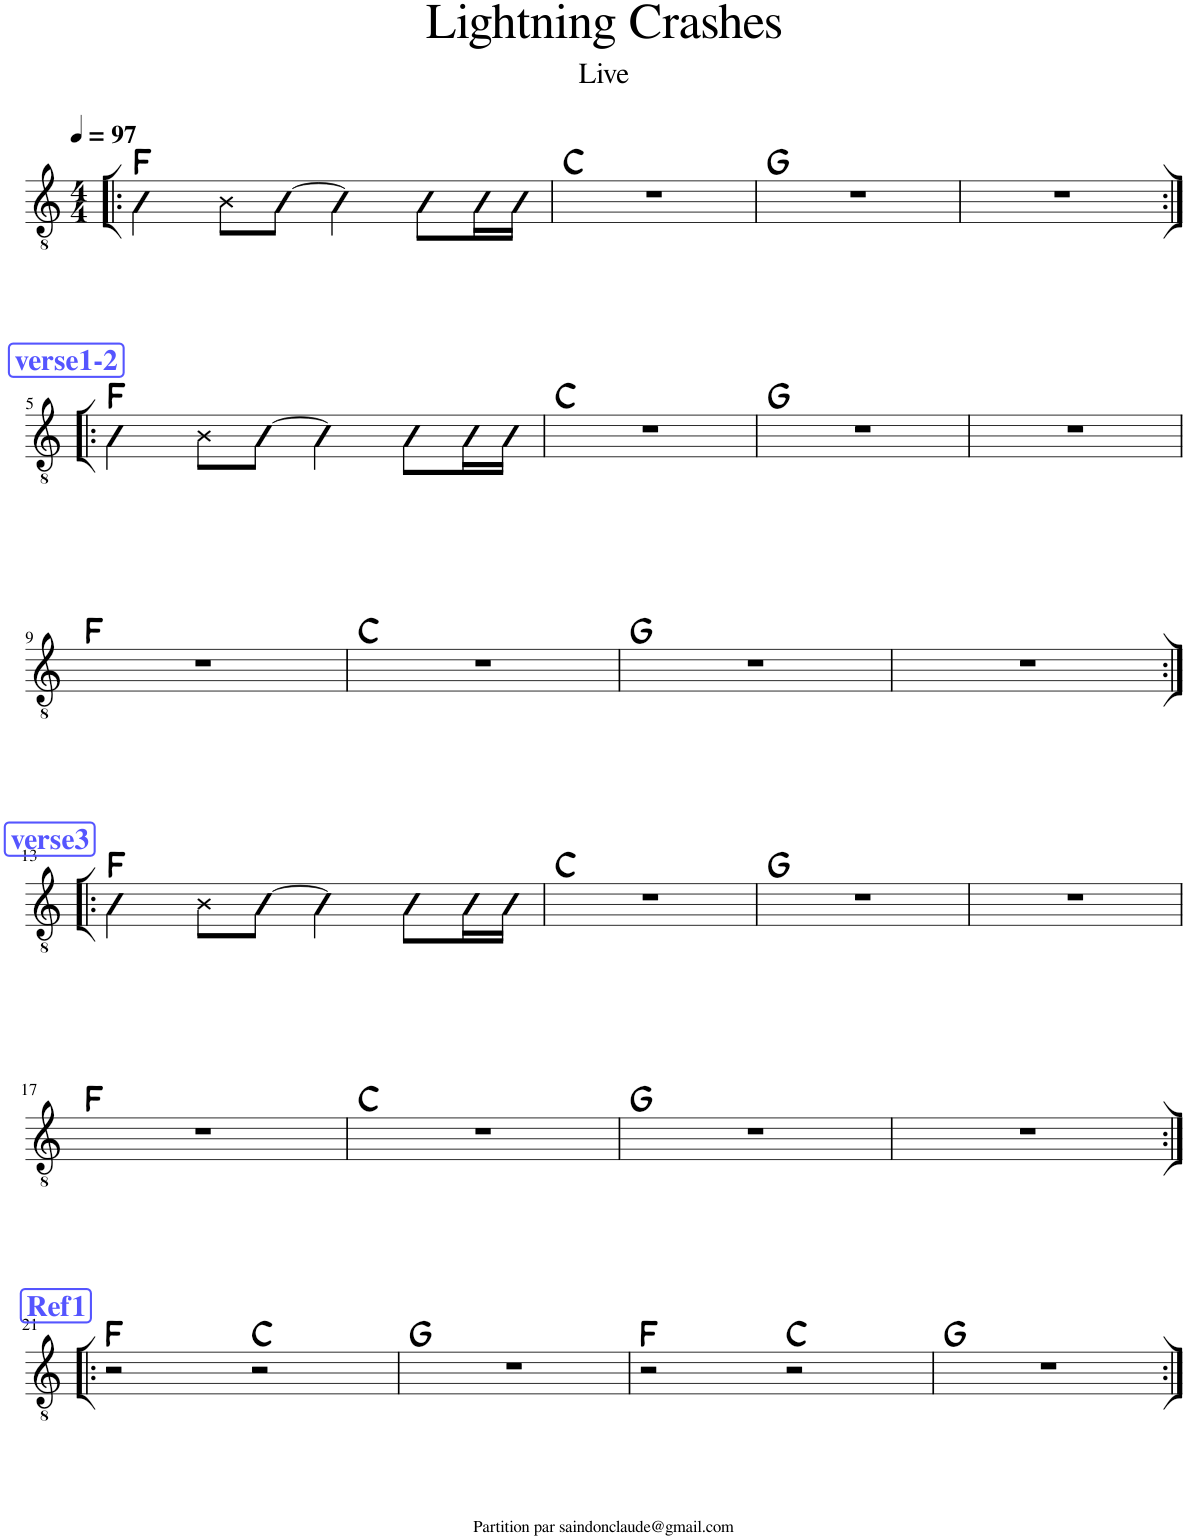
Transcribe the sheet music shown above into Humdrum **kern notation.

**kern	**harte
*part1	*part1
*staff1	*
*I"Classical Guitar	*
*I'Guit.	*
*clefGv2	*
*k[]	*
*M4/4	*
*MM97	*
=1!|:	=1!|:
4F\	F:maj
8F\L	.
[8F\J	.
4F\]	.
8F\L	.
16F\L	.
16F\JJ	.
=2	=2
1r	C:maj
=3	=3
1r	G:maj
=4	=4
1r	.
!!LO:LB:g=z
!!LO:REH:place=s1:a:B:cj:color=#5555FF:fs=14:t=verse1-2
=5:|!|:	=5:|!|:
4F\	F:maj
8F\L	.
[8F\J	.
4F\]	.
8F\L	.
16F\L	.
16F\JJ	.
=6	=6
1r	C:maj
=7	=7
1r	G:maj
=8	=8
1r	.
!!LO:LB:g=z
=9	=9
1r	F:maj
=10	=10
1r	C:maj
=11	=11
1r	G:maj
=12	=12
1r	.
!!LO:LB:g=z
!!LO:REH:place=s1:a:B:cj:color=#5555FF:fs=14:t=verse3
=13:|!|:	=13:|!|:
4F\	F:maj
8F\L	.
[8F\J	.
4F\]	.
8F\L	.
16F\L	.
16F\JJ	.
=14	=14
1r	C:maj
=15	=15
1r	G:maj
=16	=16
1r	.
!!LO:LB:g=z
=17	=17
1r	F:maj
=18	=18
1r	C:maj
=19	=19
1r	G:maj
=20	=20
1r	.
!!LO:LB:g=z
!!LO:REH:place=s1:a:B:cj:color=#5555FF:fs=14:t=Ref1
=21:|!|:	=21:|!|:
2r	F:maj
2r	C:maj
=22	=22
1r	G:maj
=23	=23
2r	F:maj
2r	C:maj
=24	=24
1r	G:maj
=:|!	=:|!
*-	*-
